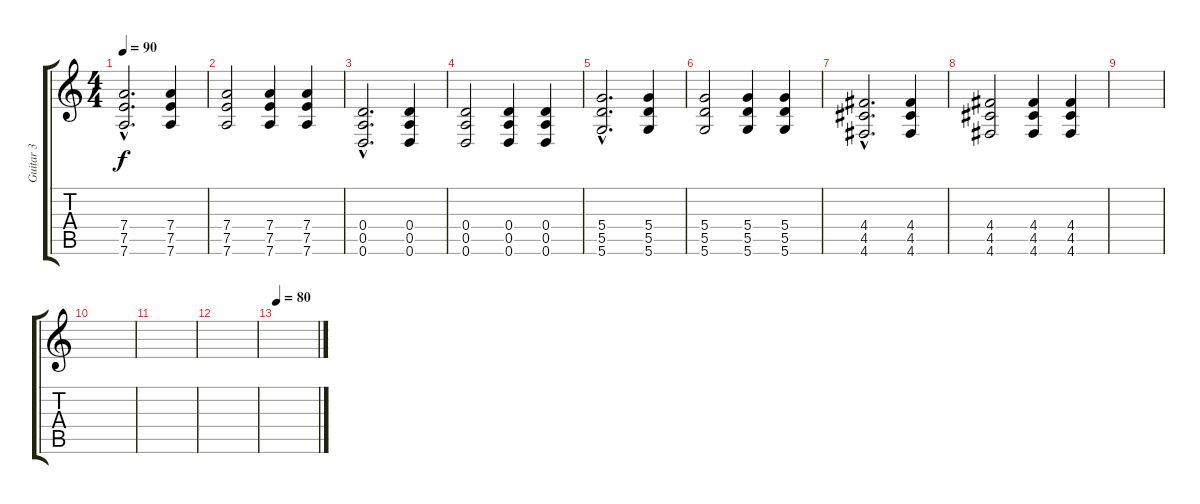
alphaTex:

\track ("Guitar 3" "Guitar 3") {instrument overdrivenguitar}
\staff {score tabs}
\tuning (E4 B3 G3 D3 A2 D2) {hide}
\ts (4 4)
\tempo 90
\clef g2
\ks c
(7.4{hac} 7.5 7.6{hac}).2{d dy f} (7.4 7.5 7.6).4 |
(7.4 7.5 7.6).2 (7.4 7.5 7.6).4 (7.4 7.5 7.6).4 |
(0.4{hac} 0.5{hac} 0.6{hac}).2{d} (0.4 0.5 0.6).4 |
(0.4 0.5 0.6).2 (0.4 0.5 0.6).4 (0.4 0.5 0.6).4 |
(5.4{hac} 5.5{hac} 5.6{hac}).2{d} (5.4 5.5 5.6).4 |
(5.4 5.5 5.6).2 (5.4 5.5 5.6).4 (5.4 5.5 5.6).4 |
(4.4{hac} 4.5{hac} 4.6{hac}).2{d} (4.4 4.5 4.6).4 |
(4.4 4.5 4.6).2 (4.4 4.5 4.6).4 (4.4 4.5 4.6).4 |
|
|
|
|
\tempo 80
